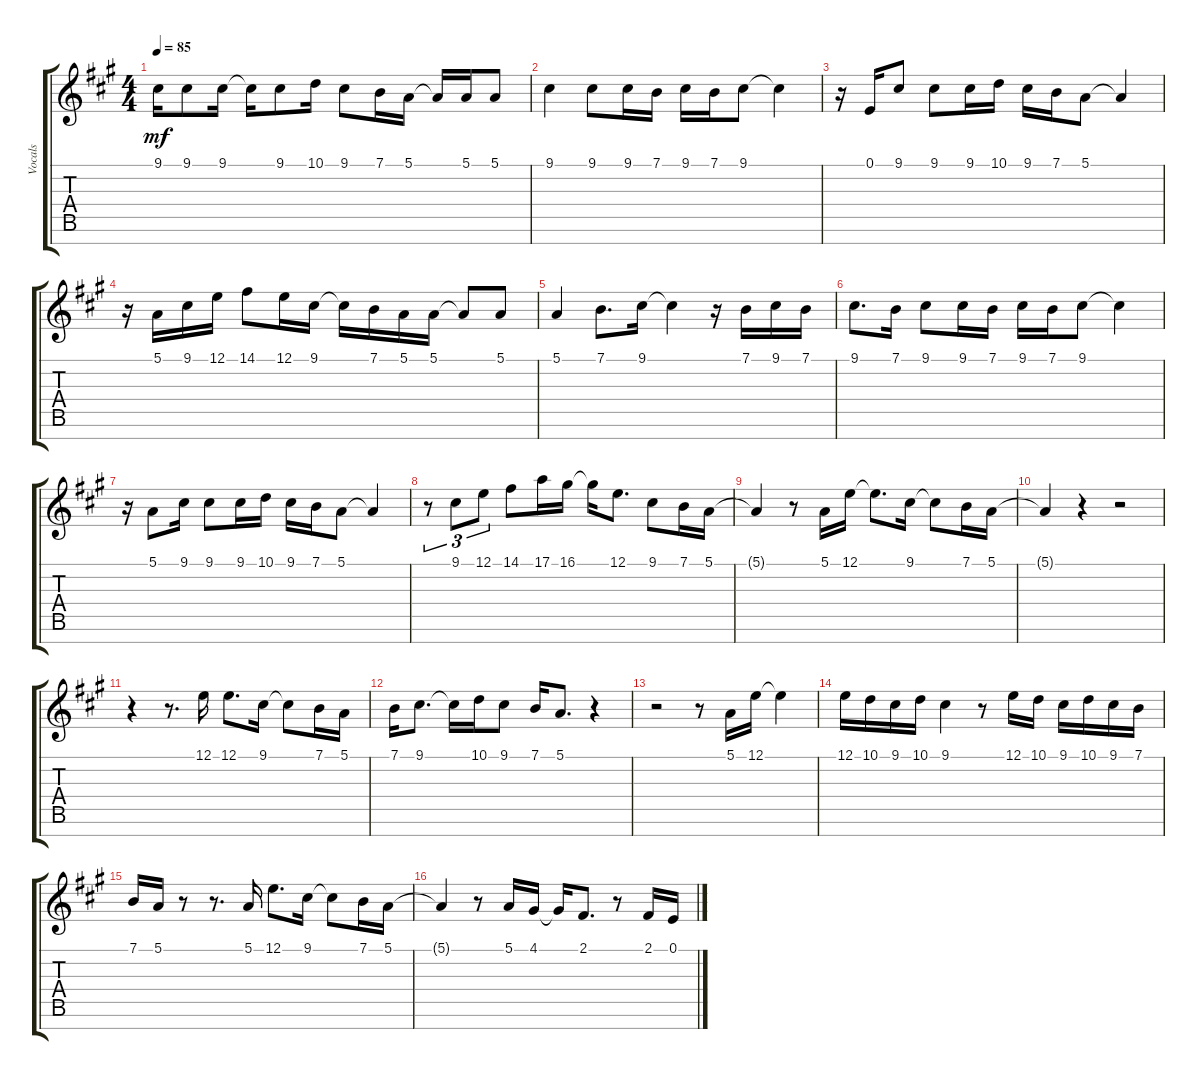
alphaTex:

\track ("Vocals" "Vocals") {instrument synthvoice}
\staff {score tabs}
\tuning (E4 B3 G3 D3 A2 E2 B1) {hide}
\ts (4 4)
\tempo 85
\clef g2
\ks a
9.1{t}.16{dy mf} 9.1.8 9.1.16 9.1{t}.16 9.1.8 10.1.16 9.1.8 7.1.16 5.1.16 5.1{t}.16 5.1.16 5.1.8 |
9.1.4 9.1.8 9.1.16 7.1.16 9.1.16 7.1.16 9.1.8 9.1{t}.4 |
r.16 0.1.16 9.1.8 9.1.8 9.1.16 10.1.16 9.1.16 7.1.16 5.1.8 5.1{t}.4 |
r.16 5.1.16 9.1.16 12.1.16 14.1.8 12.1.16 9.1.16 9.1{t}.16 7.1.16 5.1.16 5.1.16 5.1{t}.8 5.1.8 |
5.1.4 7.1.8{d} 9.1.16 9.1{t}.4 r.16 7.1.16 9.1.16 7.1.16 |
9.1.8{d} 7.1.16 9.1.8 9.1.16 7.1.16 9.1.16 7.1.16 9.1.8 9.1{t}.4 |
r.16 5.1.8 9.1.16 9.1.8 9.1.16 10.1.16 9.1.16 7.1.16 5.1.8 5.1{t}.4 |
r.8{tu (3 2)} 9.1.8{tu (3 2)} 12.1.8{tu (3 2)} 14.1.8 17.1.16 16.1.16 16.1{t}.16 12.1.8{d} 9.1.8 7.1.16 5.1.16 |
5.1{t}.4 r.8 5.1.16 12.1.16 12.1{t}.8{d} 9.1.16 9.1{t}.8 7.1.16 5.1.16 |
5.1{t}.4 r.4 r.2 |
r.4 r.8{d} 12.1.16 12.1.8{d} 9.1.16 9.1{t}.8 7.1.16 5.1.16 |
7.1.16 9.1.8{d} 9.1{t}.16 10.1.16 9.1.8 7.1.16 5.1.8{d} r.4 |
r.2 r.8 5.1.16 12.1.16 12.1{t}.4 |
12.1.16 10.1.16 9.1.16 10.1.16 9.1.4 r.8 12.1.16 10.1.16 9.1.16 10.1.16 9.1.16 7.1.16 |
7.1.16 5.1.16 r.8 r.8{d} 5.1.16 12.1.8{d} 9.1.16 9.1{t}.8 7.1.16 5.1.16 |
5.1{t}.4 r.8 5.1.16 4.1.16 4.1{t}.16 2.1.8{d} r.8 2.1.16 0.1.16
